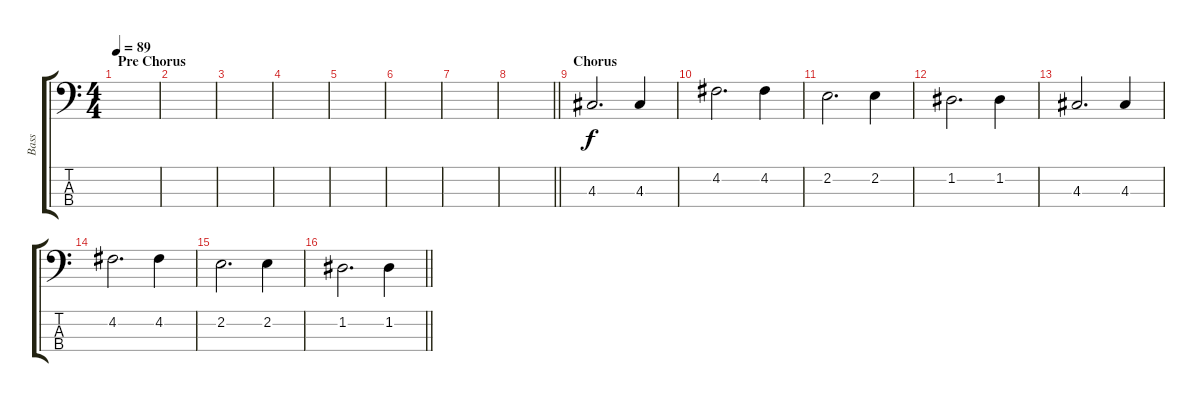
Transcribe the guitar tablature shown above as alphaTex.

\track ("Bass" "Bass") {instrument electricbassfinger}
\staff {score tabs}
\tuning (G2 D2 A1 E1) {hide}
\ts (4 4)
\section ("" "Pre Chorus")
\tempo 89
\clef f4
\ks c
|
|
|
|
|
|
|
\barLineRight lightlight
|
\section ("" "Chorus")
4.3.2{d} 4.3.4 |
4.2.2{d} 4.2.4 |
2.2.2{d} 2.2.4 |
1.2.2{d} 1.2.4 |
4.3.2{d} 4.3.4 |
4.2.2{d} 4.2.4 |
2.2.2{d} 2.2.4 |
\barLineRight lightlight
1.2.2{d} 1.2.4
